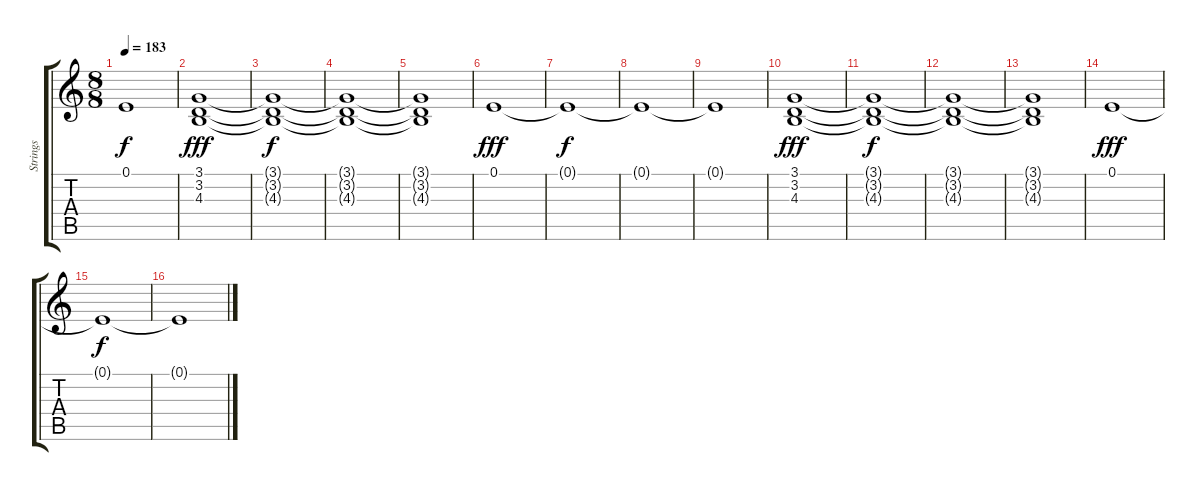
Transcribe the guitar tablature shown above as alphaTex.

\track ("Strings" "Strings") {instrument stringensemble1}
\staff {score tabs}
\tuning (E4 B3 G3 D3 A2 E2) {hide}
\ts (8 8)
\tempo 183
\clef g2
\ks c
0.1{t}.1{dy f} |
(3.1 3.2 4.3).1{dy fff} |
(3.1{t} 3.2{t} 4.3{t}).1{dy f} |
(3.1{t} 3.2{t} 4.3{t}).1 |
(3.1{t} 3.2{t} 4.3{t}).1 |
0.1.1{dy fff} |
0.1{t}.1{dy f} |
0.1{t}.1 |
0.1{t}.1 |
(3.1 3.2 4.3).1{dy fff} |
(3.1{t} 3.2{t} 4.3{t}).1{dy f} |
(3.1{t} 3.2{t} 4.3{t}).1 |
(3.1{t} 3.2{t} 4.3{t}).1 |
0.1.1{dy fff} |
0.1{t}.1{dy f} |
0.1{t}.1
